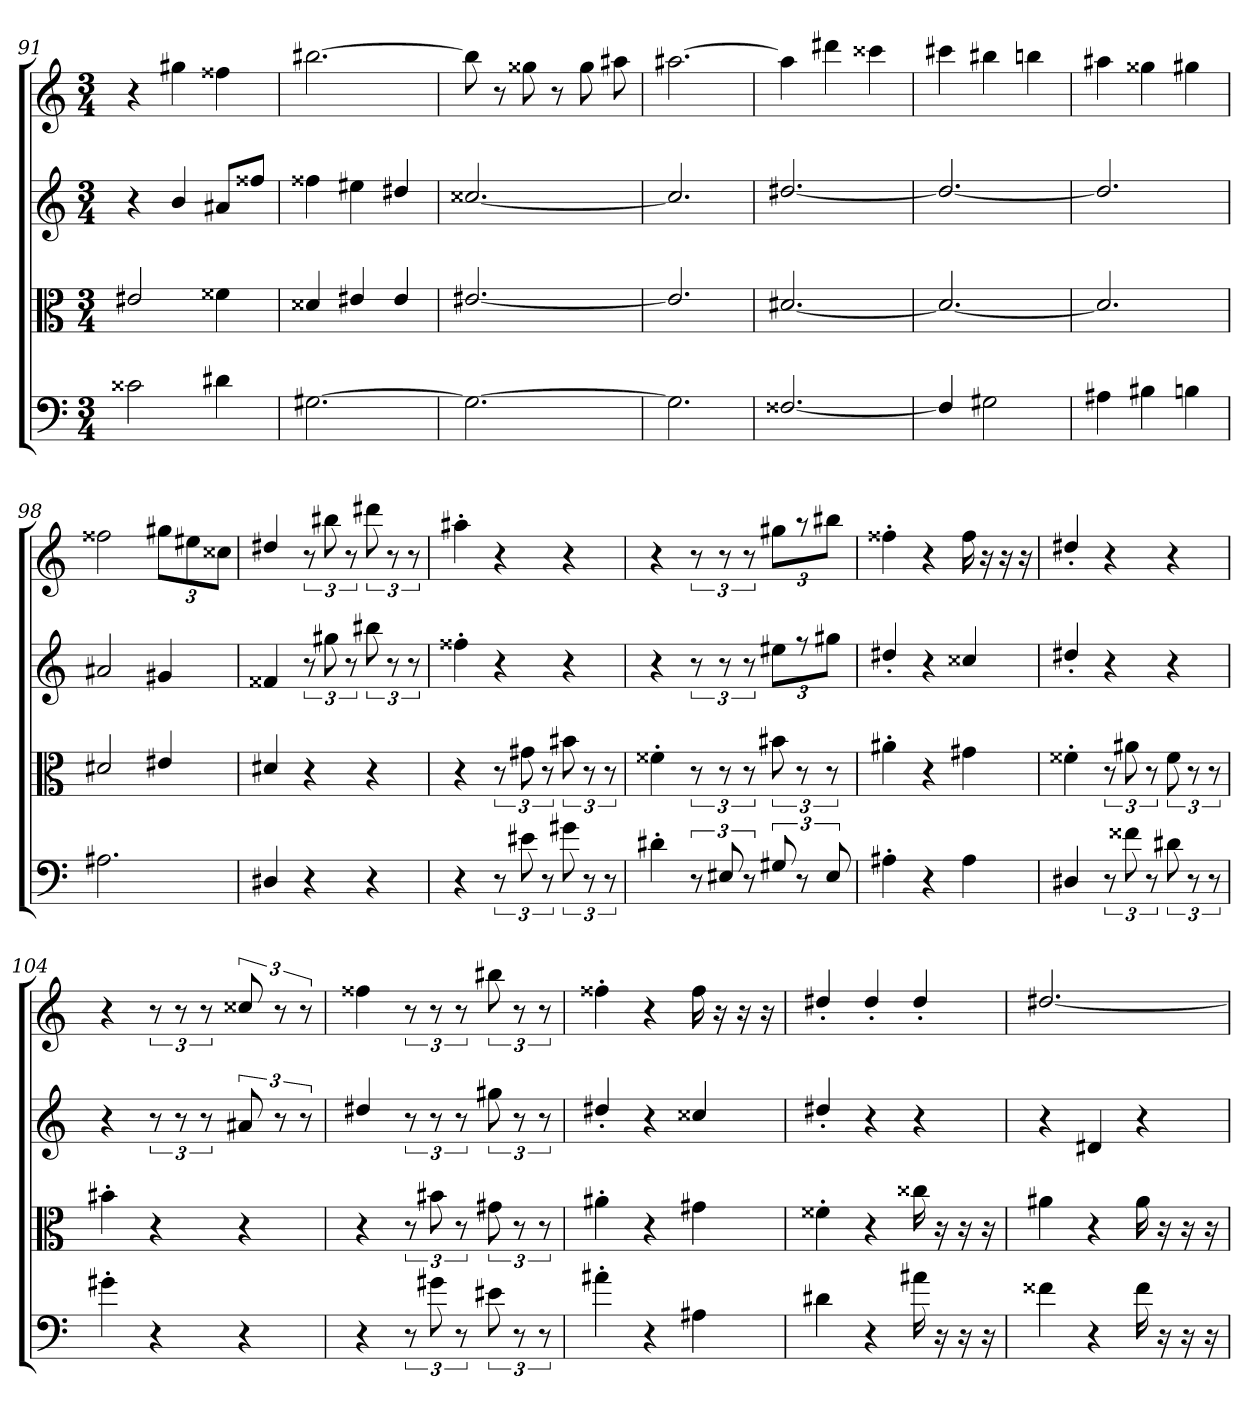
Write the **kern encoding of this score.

**kern	**kern	**kern	**kern
*part4	*part3	*part2	*part1
*staff4	*staff3	*staff2	*staff1
*clefF4	*clefC3	*clefG2	*clefG2
*k[]	*k[]	*k[]	*k[]
*M3/4	*M3/4	*M3/4	*M3/4
=91	=91	=91	=91
2c##X\	2e#X/	4r	4r
.	.	4b/	4gg#X\
4d#X\	4f##X\	8a#X/L	4ff##X\
.	.	8ff##X/J	.
=92	=92	=92	=92
[2.G#X\	4d##X/	4ff##X\	[2.bb#X\
.	4e#X/	4ee#X\	.
.	4e#/	4dd#X/	.
=93	=93	=93	=93
2.G#\_	[2.e#X/	[2.cc##X/	8bb#\]
.	.	.	8r
.	.	.	8gg##X\
.	.	.	8r
.	.	.	8gg##\
.	.	.	8aa#X\
=94	=94	=94	=94
2.G#\]	2.e#/]	2.cc##/]	[2.aa#X\
=95	=95	=95	=95
[2.F##X/	[2.d#X/	[2.dd#X/	4aa#\]
.	.	.	4ddd#X\
.	.	.	4ccc##X\
=96	=96	=96	=96
4F##/]	2.d#/_	2.dd#/_	4ccc#X\
2G#X\	.	.	4bb#X\
.	.	.	4bbn\
=97	=97	=97	=97
4A#X\	2.d#/]	2.dd#/]	4aa#X\
4B#X\	.	.	4gg##X\
4Bn\	.	.	4gg#X\
=98	=98	=98	=98
2.A#X\	2d#X/	2a#X/	2ff##X\
.	4e#X/	4g#X/	12gg#X\L
.	.	.	12ee#X\
.	.	.	12cc##X\J
=99	=99	=99	=99
4D#X/	4d#X/	4f##X/	4dd#X/
4r	4r	12r	12r
.	.	12gg#X\	12bb#X\
.	.	12r	12r
4r	4r	12bb#X\	12ddd#X\
.	.	12r	12r
.	.	12r	12r
=100	=100	=100	=100
4r	4r	4ff##X'\	4aa#X'\
12r	12r	4r	4r
12e#X\	12g#X\	.	.
12r	12r	.	.
12g#X\	12b#X\	4r	4r
12r	12r	.	.
12r	12r	.	.
=101	=101	=101	=101
4d#X'\	4f##X'\	4r	4r
12r	12r	12r	12r
12E#X/	12r	12r	12r
12r	12r	12r	12r
12G#X/	12b#X\	12ee#X\L	12gg#X\L
12r	12r	12r	12r
12E#/	12r	12gg#X\J	12bb#X\J
=102	=102	=102	=102
4A#X'\	4a#X'\	4dd#X'/	4ff##X'\
4r	4r	4r	4r
4A#\	4g#X\	4cc##X/	16ff##\
.	.	.	16r
.	.	.	16r
.	.	.	16r
=103	=103	=103	=103
4D#X/	4f##X'\	4dd#X'/	4dd#X'/
12r	12r	4r	4r
12f##X\	12a#X\	.	.
12r	12r	.	.
12d#X\	12f##\	4r	4r
12r	12r	.	.
12r	12r	.	.
=104	=104	=104	=104
4g#X'\	4b#X'\	4r	4r
4r	4r	12r	12r
.	.	12r	12r
.	.	12r	12r
4r	4r	12a#X/	12cc##X/
.	.	12r	12r
.	.	12r	12r
=105	=105	=105	=105
4r	4r	4dd#X/	4ff##X\
12r	12r	12r	12r
12g#X\	12b#X\	12r	12r
12r	12r	12r	12r
12e#X\	12g#X\	12gg#X\	12bb#X\
12r	12r	12r	12r
12r	12r	12r	12r
=106	=106	=106	=106
4a#X'\	4a#X'\	4dd#X'/	4ff##X'\
4r	4r	4r	4r
4A#X\	4g#X\	4cc##X/	16ff##\
.	.	.	16r
.	.	.	16r
.	.	.	16r
=107	=107	=107	=107
4d#X\	4f##X'\	4dd#X'/	4dd#X'/
4r	4r	4r	4dd#'/
16a#X\	16cc##X\	4r	4dd#'/
16r	16r	.	.
16r	16r	.	.
16r	16r	.	.
=108	=108	=108	=108
4f##X\	4a#X\	4r	[2.dd#X/
4r	4r	4d#X/	.
16f##\	16a#\	4r	.
16r	16r	.	.
16r	16r	.	.
16r	16r	.	.
=	=	=	=
*-	*-	*-	*-
